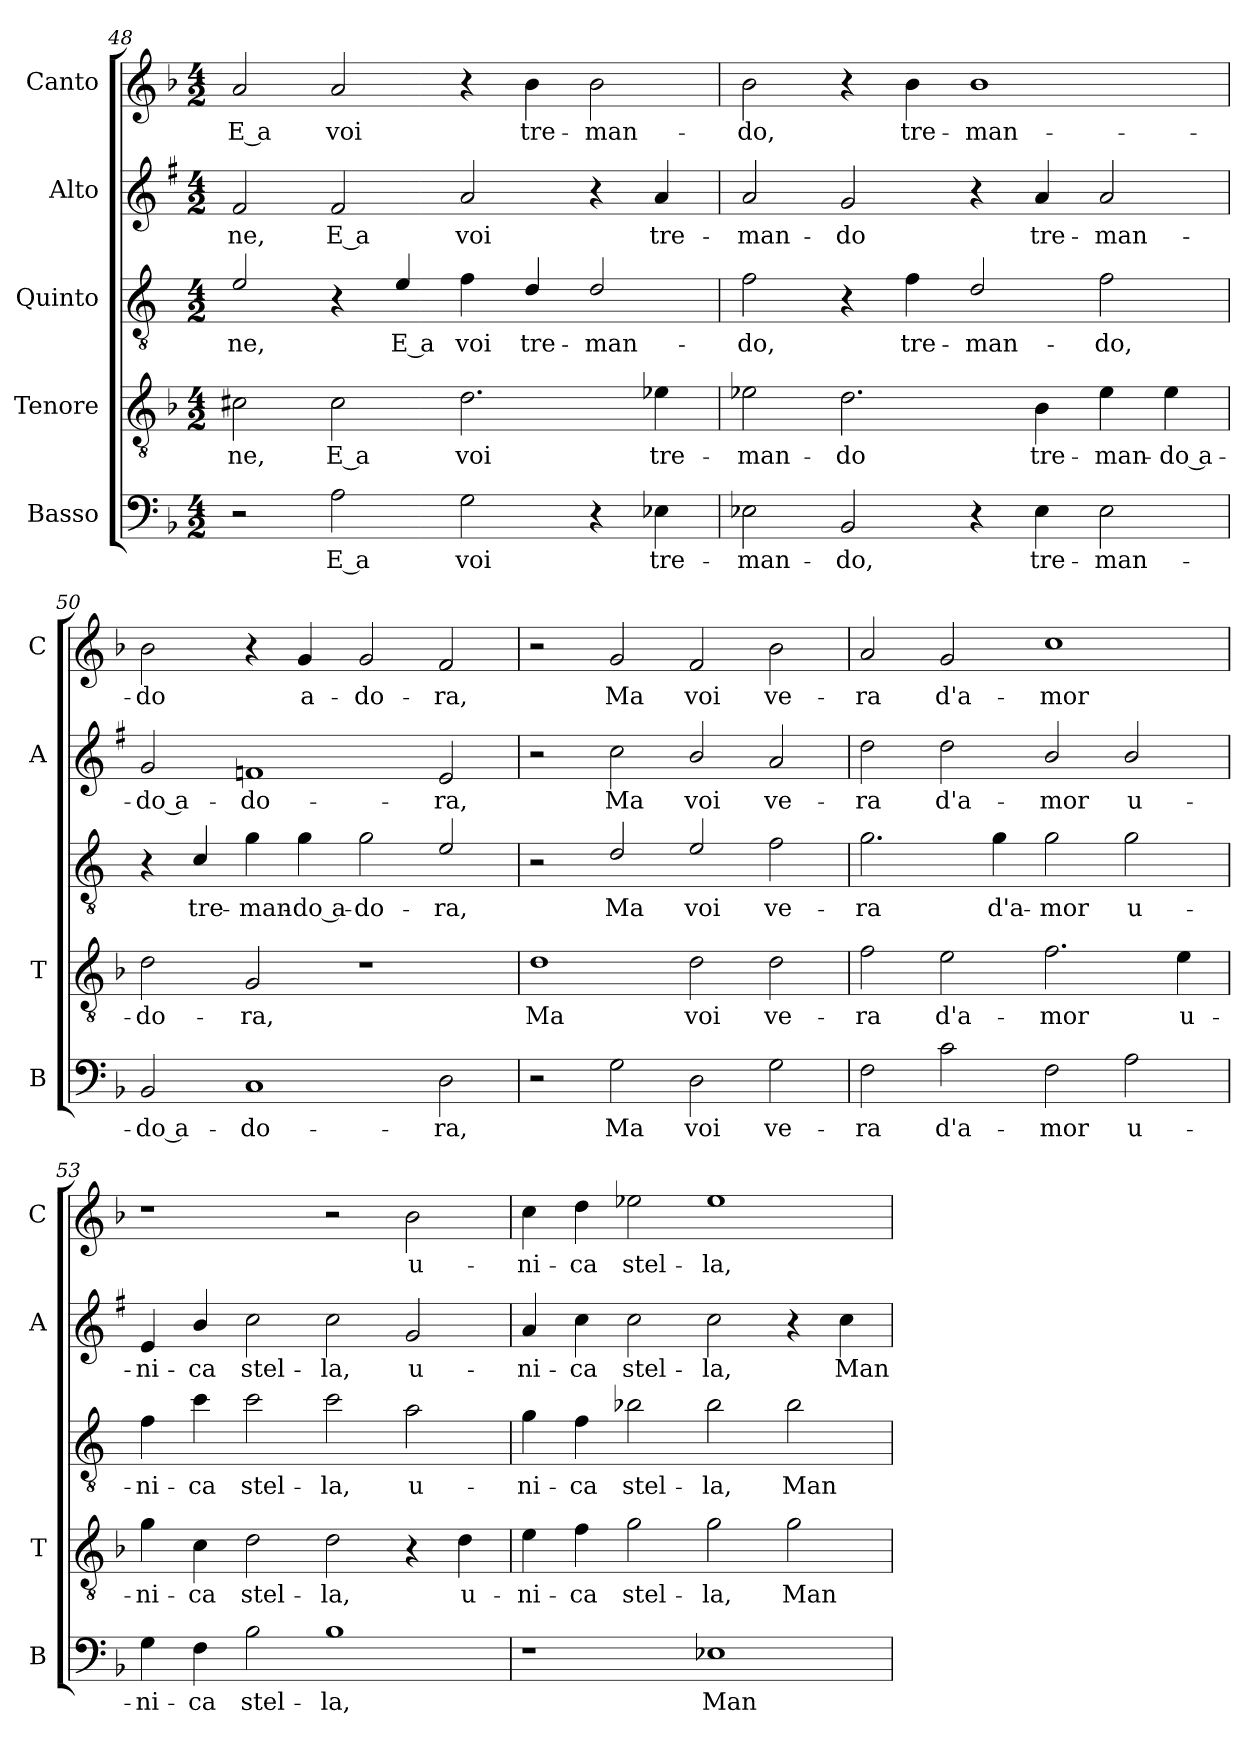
**kern	**text	**kern	**text	**kern	**text	**kern	**text	**kern	**text
*part5	*part5	*part4	*part4	*part3	*part3	*part2	*part2	*part1	*part1
*staff5	*staff5	*staff4	*staff4	*staff3	*staff3	*staff2	*staff2	*staff1	*staff1
*I"Basso	*	*I"Tenore	*	*I"Quinto	*	*I"Alto	*	*I"Canto	*
*I'B	*	*I'T	*	*	*	*I'A	*	*I'C	*
*clefF4	*	*clefGv2	*	*clefGv2	*	*clefG2	*	*clefG2	*
*	*	*	*	*ITrd4c7	*	*ITrd1c2	*	*	*
*k[b-]	*	*k[b-]	*	*k[b-]	*	*k[b-]	*	*k[b-]	*
*F:	*	*F:	*	*F:	*	*F:	*	*F:	*
*M4/2	*	*M4/2	*	*M4/2	*	*M4/2	*	*M4/2	*
=48	=48	=48	=48	=48	=48	=48	=48	=48	=48
!	!	!	!LO:LY:b	!	!LO:LY:b	!	!LO:LY:b	!	!LO:LY:b
2r	.	2c#X\	-ne,	2A/	-ne,	2e/	-ne,	2a/	E a
!	!LO:LY:b	!	!LO:LY:b	!	!	!	!LO:LY:b	!	!LO:LY:b
2A\	E a	2c#\	E a	4r	.	2e/	E a	2a/	voi
!	!	!	!	!	!LO:LY:b	!	!	!	!
.	.	.	.	4A/	E a	.	.	.	.
!	!LO:LY:b	!	!LO:LY:b	!	!LO:LY:b	!	!LO:LY:b	!	!
2G\	voi	2.d\	voi	4B-\	voi	2g/	voi	4r	.
!	!	!	!	!	!LO:LY:b	!	!	!	!LO:LY:b
.	.	.	.	4G/	tre-	.	.	4b-\	tre-
!	!	!	!	!	!LO:LY:b	!	!	!	!LO:LY:b
4r	.	.	.	2G/	-man-	4r	.	2b-\	-man-
!	!LO:LY:b	!	!LO:LY:b	!	!	!	!LO:LY:b	!	!
4E-X\	tre-	4e-X\	tre-	.	.	4g/	tre-	.	.
=49	=49	=49	=49	=49	=49	=49	=49	=49	=49
!	!LO:LY:b	!	!LO:LY:b	!	!LO:LY:b	!	!LO:LY:b	!	!LO:LY:b
2E-X\	-man-	2e-X\	-man-	2B-\	-do,	2g/	-man-	2b-\	-do,
!	!LO:LY:b	!	!LO:LY:b	!	!	!	!LO:LY:b	!	!
2BB-/	-do,	2.d\	-do	4r	.	2f/	-do	4r	.
!	!	!	!	!	!LO:LY:b	!	!	!	!LO:LY:b
.	.	.	.	4B-\	tre-	.	.	4b-\	tre-
!	!	!	!	!	!LO:LY:b	!	!	!	!LO:LY:b
4r	.	.	.	2G/	-man-	4r	.	1b-	-man-
!	!LO:LY:b	!	!LO:LY:b	!	!	!	!LO:LY:b	!	!
4E-\	tre-	4B-\	tre-	.	.	4g/	tre-	.	.
!	!LO:LY:b	!	!LO:LY:b	!	!LO:LY:b	!	!LO:LY:b	!	!
2E-\	-man-	4e-\	-man-	2B-\	-do,	2g/	-man-	.	.
!	!	!	!LO:LY:b	!	!	!	!	!	!
.	.	4e-\	-do a-	.	.	.	.	.	.
=50	=50	=50	=50	=50	=50	=50	=50	=50	=50
!	!LO:LY:b	!	!LO:LY:b	!	!	!	!LO:LY:b	!	!LO:LY:b
2BB-/	-do a-	2d\	-do-	4r	.	2f/	-do a-	2b-\	-do
!	!	!	!	!	!LO:LY:b	!	!	!	!
.	.	.	.	4F/	tre-	.	.	.	.
!	!LO:LY:b	!	!LO:LY:b	!	!LO:LY:b	!	!LO:LY:b	!	!
1C	-do-	2G/	-ra,	4c\	-man-	1e-X	-do-	4r	.
!	!	!	!	!	!LO:LY:b	!	!	!	!LO:LY:b
.	.	.	.	4c\	-do a-	.	.	4g/	a-
!	!	!	!	!	!LO:LY:b	!	!	!	!LO:LY:b
.	.	1r	.	2c\	-do-	.	.	2g/	-do-
!	!LO:LY:b	!	!	!	!LO:LY:b	!	!LO:LY:b	!	!LO:LY:b
2D\	-ra,	.	.	2A/	-ra,	2d/	-ra,	2f/	-ra,
!!LO:LB:g=z
=51	=51	=51	=51	=51	=51	=51	=51	=51	=51
!	!	!	!LO:LY:b	!	!	!	!	!	!
2r	.	1d	Ma	2r	.	2r	.	2r	.
!	!LO:LY:b	!	!	!	!LO:LY:b	!	!LO:LY:b	!	!LO:LY:b
2G\	Ma	.	.	2G/	Ma	2b-\	Ma	2g/	Ma
!	!LO:LY:b	!	!LO:LY:b	!	!LO:LY:b	!	!LO:LY:b	!	!LO:LY:b
2D\	voi	2d\	voi	2A/	voi	2a/	voi	2f/	voi
!	!LO:LY:b	!	!LO:LY:b	!	!LO:LY:b	!	!LO:LY:b	!	!LO:LY:b
2G\	ve-	2d\	ve-	2B-\	ve-	2g/	ve-	2b-\	ve-
=52	=52	=52	=52	=52	=52	=52	=52	=52	=52
!	!LO:LY:b	!	!LO:LY:b	!	!LO:LY:b	!	!LO:LY:b	!	!LO:LY:b
2F\	-ra	2f\	-ra	2.c\	-ra	2cc\	-ra	2a/	-ra
!	!LO:LY:b	!	!LO:LY:b	!	!	!	!LO:LY:b	!	!LO:LY:b
2c\	d'a-	2e\	d'a-	.	.	2cc\	d'a-	2g/	d'a-
!	!	!	!	!	!LO:LY:b	!	!	!	!
.	.	.	.	4c\	d'a-	.	.	.	.
!	!LO:LY:b	!	!LO:LY:b	!	!LO:LY:b	!	!LO:LY:b	!	!LO:LY:b
2F\	-mor	2.f\	-mor	2c\	-mor	2a/	-mor	1cc	-mor
!	!LO:LY:b	!	!	!	!LO:LY:b	!	!LO:LY:b	!	!
2A\	u-	.	.	2c\	u-	2a/	u-	.	.
!	!	!	!LO:LY:b	!	!	!	!	!	!
.	.	4e\	u-	.	.	.	.	.	.
=53	=53	=53	=53	=53	=53	=53	=53	=53	=53
!	!LO:LY:b	!	!LO:LY:b	!	!LO:LY:b	!	!LO:LY:b	!	!
4G\	-ni-	4g\	-ni-	4B-\	-ni-	4d/	-ni-	1r	.
!	!LO:LY:b	!	!LO:LY:b	!	!LO:LY:b	!	!LO:LY:b	!	!
4F\	-ca	4c\	-ca	4f\	-ca	4a/	-ca	.	.
!	!LO:LY:b	!	!LO:LY:b	!	!LO:LY:b	!	!LO:LY:b	!	!
2B-\	stel-	2d\	stel-	2f\	stel-	2b-\	stel-	.	.
!	!LO:LY:b	!	!LO:LY:b	!	!LO:LY:b	!	!LO:LY:b	!	!
1B-	-la,	2d\	-la,	2f\	-la,	2b-\	-la,	2r	.
!	!	!	!	!	!LO:LY:b	!	!LO:LY:b	!	!LO:LY:b
.	.	4r	.	2d\	u-	2f/	u-	2b-\	u-
!	!	!	!LO:LY:b	!	!	!	!	!	!
.	.	4d\	u-	.	.	.	.	.	.
=54	=54	=54	=54	=54	=54	=54	=54	=54	=54
!	!	!	!LO:LY:b	!	!LO:LY:b	!	!LO:LY:b	!	!LO:LY:b
1r	.	4e\	-ni-	4c\	-ni-	4g/	-ni-	4cc\	-ni-
!	!	!	!LO:LY:b	!	!LO:LY:b	!	!LO:LY:b	!	!LO:LY:b
.	.	4f\	-ca	4B-\	-ca	4b-\	-ca	4dd\	-ca
!	!	!	!LO:LY:b	!	!LO:LY:b	!	!LO:LY:b	!	!LO:LY:b
.	.	2g\	stel-	2e-X\	stel-	2b-\	stel-	2ee-X\	stel-
!	!LO:LY:b	!	!LO:LY:b	!	!LO:LY:b	!	!LO:LY:b	!	!LO:LY:b
1E-X	Man-	2g\	-la,	2e-\	-la,	2b-\	-la,	1ee-	-la,
!	!	!	!LO:LY:b	!	!LO:LY:b	!	!	!	!
.	.	2g\	Man-	2e-\	Man-	4r	.	.	.
!	!	!	!	!	!	!	!LO:LY:b	!	!
.	.	.	.	.	.	4b-\	Man-	.	.
=	=	=	=	=	=	=	=	=	=
*-	*-	*-	*-	*-	*-	*-	*-	*-	*-
